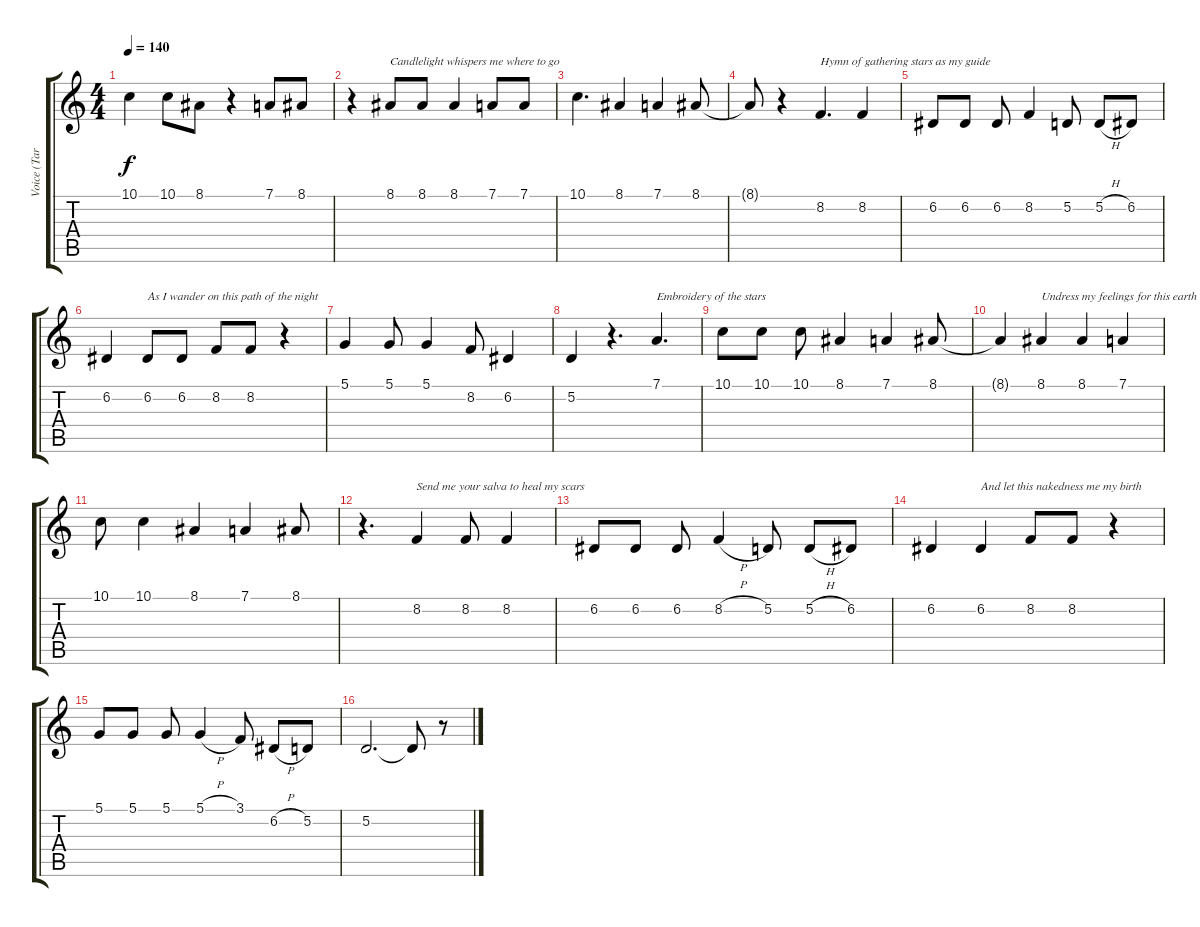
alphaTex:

\track ("Voice (Tarja)" "Voice (Tar") {instrument choiraahs}
\staff {score tabs}
\tuning (D4 A3 F3 C3 G2 D2) {hide}
\ts (4 4)
\tempo 140
\clef g2
\ks c
10.1.4{dy f} 10.1.8 8.1.8 r.4 7.1.8 8.1.8 |
r.4 8.1.8{txt "Candlelight whispers me where to go"} 8.1.8 8.1.4 7.1.8 7.1.8 |
10.1.4{d} 8.1.4 7.1.4 8.1.8 |
8.1{t}.8 r.4 8.2.4{d txt "Hymn of gathering stars as my guide"} 8.2.4 |
6.2.8 6.2.8 6.2.8 8.2.4 5.2.8 5.2{h}.8 6.2.8 |
6.2.4 6.2.8{txt "As I wander on this path of the night"} 6.2.8 8.2.8 8.2.8 r.4 |
5.1.4 5.1.8 5.1.4 8.2.8 6.2.4 |
5.2.4 r.4{d} 7.1.4{d txt "Embroidery of the stars"} |
10.1.8 10.1.8 10.1.8 8.1.4 7.1.4 8.1.8 |
8.1{t}.4 8.1.4{txt "Undress my feelings for this earth"} 8.1.4 7.1.4 |
10.1.8 10.1.4 8.1.4 7.1.4 8.1.8 |
r.4{d} 8.2.4{txt "Send me your salva to heal my scars"} 8.2.8 8.2.4 |
6.2.8 6.2.8 6.2.8 8.2{h}.4 5.2.8 5.2{h}.8 6.2.8 |
6.2.4 6.2.4{txt "And let this nakedness me my birth"} 8.2.8 8.2.8 r.4 |
5.1.8 5.1.8 5.1.8 5.1{h}.4 3.1.8 6.2{h}.8 5.2.8 |
5.2.2{d} 5.2{t}.8 r.8
